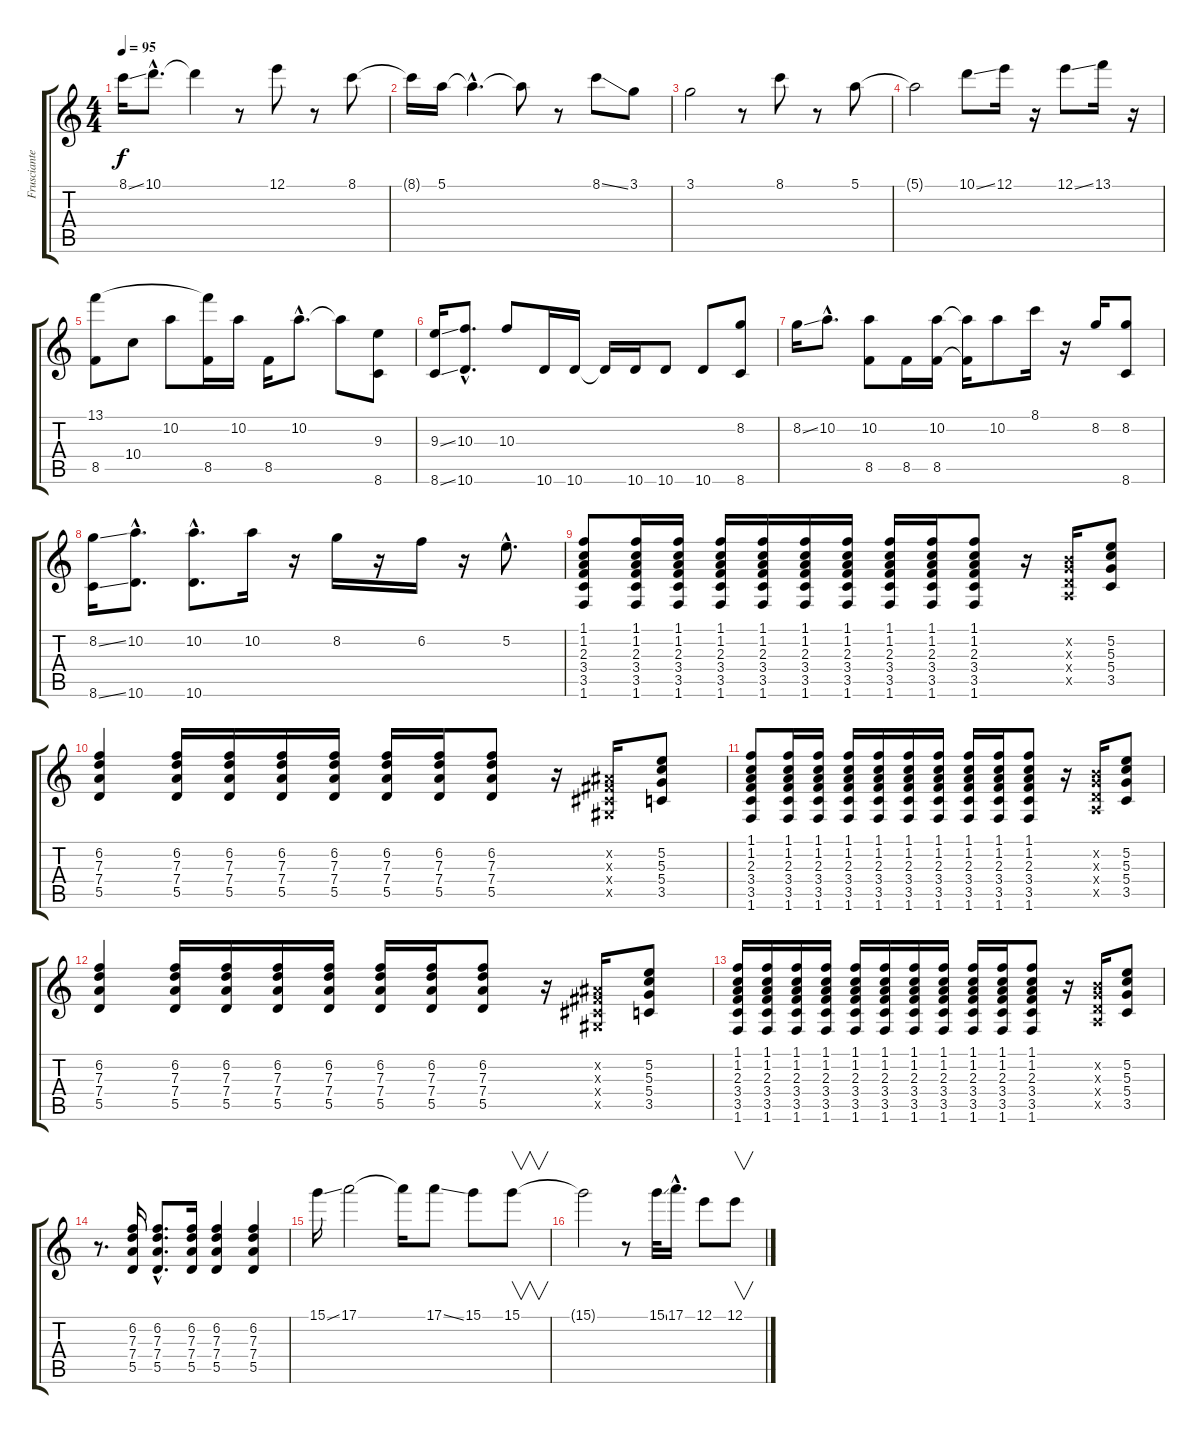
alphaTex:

\track ("Frusciante - Guitar" "Frusciante") {instrument electricguitarclean}
\staff {score tabs}
\tuning (E4 B3 G3 D3 A2 E2) {hide}
\ts (4 4)
\tempo 95
\clef g2
\ks c
8.1{ss}.16{dy f} 10.1{hac}.8{d} 10.1{t}.4 r.8 12.1.8 r.8 8.1.8 |
8.1{t}.16 5.1.16 5.1{hac t}.4{d} 5.1{t}.8 r.8 8.1{ss}.8 3.1.8 |
3.1.2 r.8 8.1.8 r.8 5.1.8 |
5.1{t}.2 10.1{ss}.8 12.1.16 r.16 12.1{ss}.8 13.1.16 r.16 |
(13.1 8.5).8 10.4.8 10.2.8 (13.1{t} 8.5).16 10.2.16 8.5.16 10.2{hac}.8{d} 10.2{t}.8 (9.3 8.6).8 |
(9.3{ss} 8.6{ss}).16 (10.3{hac} 10.6{hac}).8{d} 10.3.8 10.6.16 10.6.16 10.6{t}.16 10.6.16 10.6.8 10.6.8 (8.2 8.6).8 |
8.2{ss}.16 10.2{hac}.8{d} (10.2 8.5).8 8.5.16 (10.2 8.5).16 (10.2{t} 8.5{t}).16 10.2.8 8.1.16 r.16 8.2.16 (8.2 8.6).8 |
(8.2{ss} 8.6{ss}).16 (10.2{hac} 10.6{hac}).8{d} (10.2{hac} 10.6{hac}).8{d} 10.2.16 r.16 8.2.16 r.16 6.2.16 r.16 5.2{hac}.8{d} |
(1.1 1.2 2.3 3.4 3.5 1.6).8 (1.1 1.2 2.3 3.4 3.5 1.6).16 (1.1 1.2 2.3 3.4 3.5 1.6).16 (1.1 1.2 2.3 3.4 3.5 1.6).16 (1.1 1.2 2.3 3.4 3.5 1.6).16 (1.1 1.2 2.3 3.4 3.5 1.6).16 (1.1 1.2 2.3 3.4 3.5 1.6).16 (1.1 1.2 2.3 3.4 3.5 1.6).16 (1.1 1.2 2.3 3.4 3.5 1.6).16 (1.1 1.2 2.3 3.4 3.5 1.6).8 r.16 (0.2{x} 0.3{x} 0.4{x} 0.5{x}).16 (5.2 5.3 5.4 3.5).8 |
(6.2 7.3 7.4 5.5).4 (6.2 7.3 7.4 5.5).16 (6.2 7.3 7.4 5.5).16 (6.2 7.3 7.4 5.5).16 (6.2 7.3 7.4 5.5).16 (6.2 7.3 7.4 5.5).16 (6.2 7.3 7.4 5.5).16 (6.2 7.3 7.4 5.5).8 r.16 (-1.2{x} -1.3{x} -1.4{x} -1.5{x}).16 (5.2 5.3 5.4 3.5).8 |
(1.1 1.2 2.3 3.4 3.5 1.6).8 (1.1 1.2 2.3 3.4 3.5 1.6).16 (1.1 1.2 2.3 3.4 3.5 1.6).16 (1.1 1.2 2.3 3.4 3.5 1.6).16 (1.1 1.2 2.3 3.4 3.5 1.6).16 (1.1 1.2 2.3 3.4 3.5 1.6).16 (1.1 1.2 2.3 3.4 3.5 1.6).16 (1.1 1.2 2.3 3.4 3.5 1.6).16 (1.1 1.2 2.3 3.4 3.5 1.6).16 (1.1 1.2 2.3 3.4 3.5 1.6).8 r.16 (0.2{x} 0.3{x} 0.4{x} 0.5{x}).16 (5.2 5.3 5.4 3.5).8 |
(6.2 7.3 7.4 5.5).4 (6.2 7.3 7.4 5.5).16 (6.2 7.3 7.4 5.5).16 (6.2 7.3 7.4 5.5).16 (6.2 7.3 7.4 5.5).16 (6.2 7.3 7.4 5.5).16 (6.2 7.3 7.4 5.5).16 (6.2 7.3 7.4 5.5).8 r.16 (-1.2{x} -1.3{x} -1.4{x} -1.5{x}).16 (5.2 5.3 5.4 3.5).8 |
(1.1 1.2 2.3 3.4 3.5 1.6).16 (1.1 1.2 2.3 3.4 3.5 1.6).16 (1.1 1.2 2.3 3.4 3.5 1.6).16 (1.1 1.2 2.3 3.4 3.5 1.6).16 (1.1 1.2 2.3 3.4 3.5 1.6).16 (1.1 1.2 2.3 3.4 3.5 1.6).16 (1.1 1.2 2.3 3.4 3.5 1.6).16 (1.1 1.2 2.3 3.4 3.5 1.6).16 (1.1 1.2 2.3 3.4 3.5 1.6).16 (1.1 1.2 2.3 3.4 3.5 1.6).16 (1.1 1.2 2.3 3.4 3.5 1.6).8 r.16 (0.2{x} 0.3{x} 0.4{x} 0.5{x}).16 (5.2 5.3 5.4 3.5).8 |
r.8{d} (6.2 7.3 7.4 5.5).16 (6.2{hac} 7.3{hac} 7.4{hac} 5.5{hac}).8{d} (6.2 7.3 7.4 5.5).16 (6.2 7.3 7.4 5.5).4 (6.2 7.3 7.4 5.5).4 |
15.1{ss}.16{volume 16 instrument distortionguitar} 17.1.2 17.1{t}.16 17.1{ss}.8 15.1.8 15.1.8{v} |
15.1{t}.2 r.8 15.1{ss}.32 17.1{hac}.16{d} 12.1.8 12.1.8{v}
